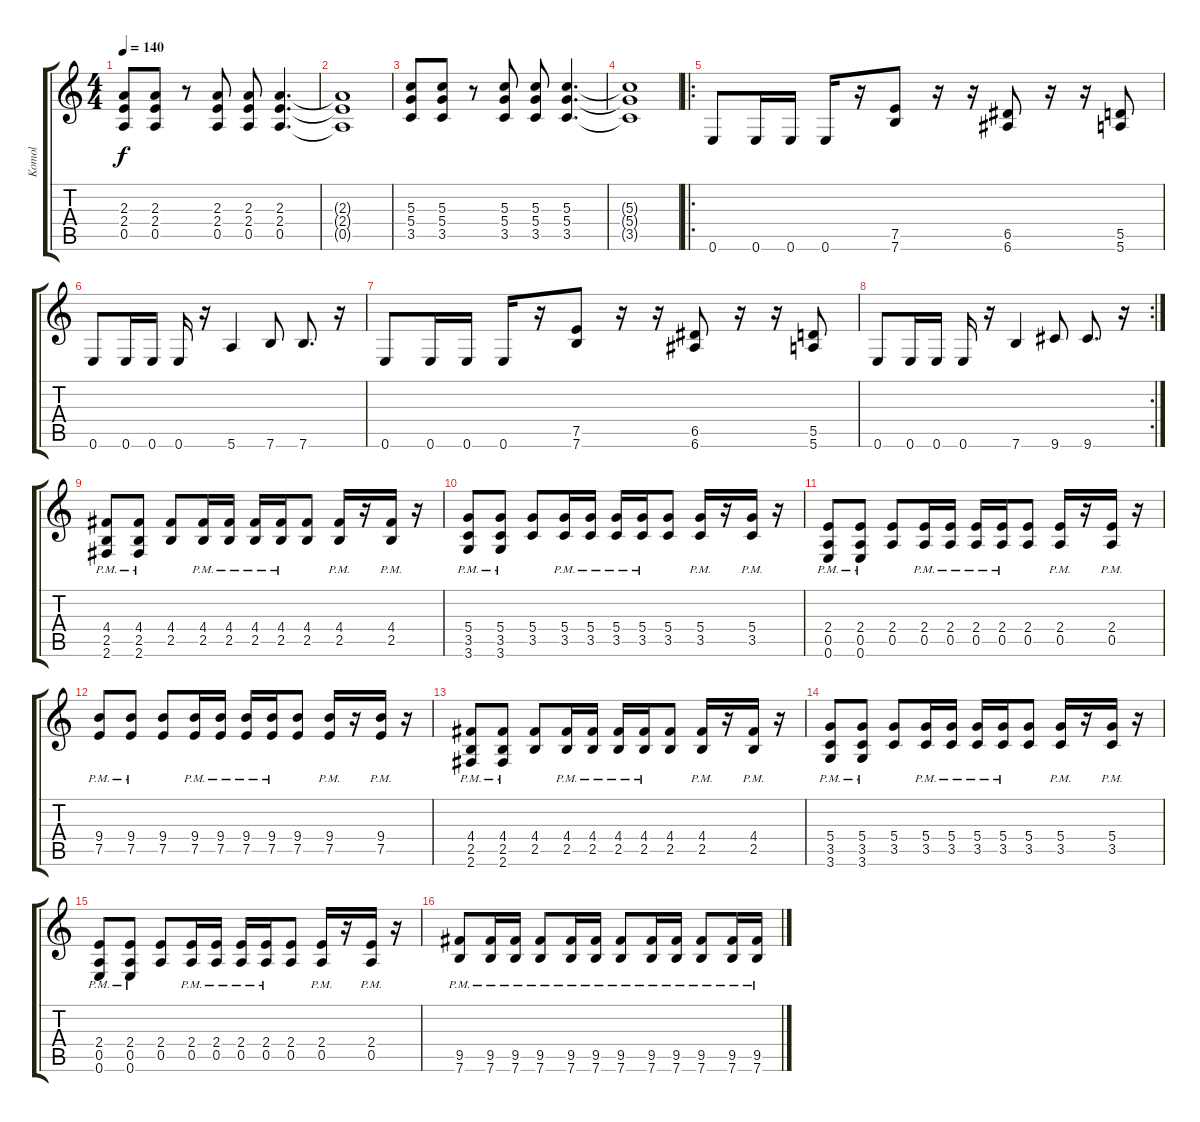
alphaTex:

\track ("Komol" "Komol") {instrument distortionguitar}
\staff {score tabs}
\tuning (E4 B3 G3 D3 A2 E2) {hide}
\ts (4 4)
\tempo 140
\clef g2
\ks c
(2.3 2.4 0.5).8{dy f} (2.3 2.4 0.5).8 r.8 (2.3 2.4 0.5).8 (2.3 2.4 0.5).8 (2.3 2.4 0.5).4{d} |
(2.3{t} 2.4{t} 0.5{t}).1 |
(5.3 5.4 3.5).8 (5.3 5.4 3.5).8 r.8 (5.3 5.4 3.5).8 (5.3 5.4 3.5).8 (5.3 5.4 3.5).4{d} |
(5.3{t} 5.4{t} 3.5{t}).1 |
\ro
0.6.8 0.6.16 0.6.16 0.6.16 r.16 (7.5 7.6).8 r.16 r.16 (6.5 6.6).8 r.16 r.16 (5.5 5.6).8 |
0.6.8 0.6.16 0.6.16 0.6.16 r.16 5.6.4 7.6.8 7.6.8{d} r.16 |
0.6.8 0.6.16 0.6.16 0.6.16 r.16 (7.5 7.6).8 r.16 r.16 (6.5 6.6).8 r.16 r.16 (5.5 5.6).8 |
\rc 2
0.6.8 0.6.16 0.6.16 0.6.16 r.16 7.6.4 9.6.8 9.6.8{d} r.16 |
(4.4{pm} 2.5{pm} 2.6{pm}).8 (4.4{pm} 2.5{pm} 2.6{pm}).8 (4.4 2.5).8 (4.4{pm} 2.5{pm}).16 (4.4{pm} 2.5{pm}).16 (4.4{pm} 2.5{pm}).16 (4.4{pm} 2.5{pm}).16 (4.4 2.5).8 (4.4{pm} 2.5{pm}).16 r.16 (4.4{pm} 2.5{pm}).16 r.16 |
(5.4{pm} 3.5{pm} 3.6{pm}).8 (5.4{pm} 3.5{pm} 3.6{pm}).8 (5.4 3.5).8 (5.4{pm} 3.5{pm}).16 (5.4{pm} 3.5{pm}).16 (5.4{pm} 3.5{pm}).16 (5.4{pm} 3.5{pm}).16 (5.4 3.5).8 (5.4{pm} 3.5{pm}).16 r.16 (5.4{pm} 3.5{pm}).16 r.16 |
(2.4{pm} 0.5{pm} 0.6{pm}).8 (2.4{pm} 0.5{pm} 0.6{pm}).8 (2.4 0.5).8 (2.4{pm} 0.5{pm}).16 (2.4{pm} 0.5{pm}).16 (2.4{pm} 0.5{pm}).16 (2.4{pm} 0.5{pm}).16 (2.4 0.5).8 (2.4{pm} 0.5{pm}).16 r.16 (2.4{pm} 0.5{pm}).16 r.16 |
(9.4{pm} 7.5{pm}).8 (9.4{pm} 7.5{pm}).8 (9.4 7.5).8 (9.4{pm} 7.5{pm}).16 (9.4{pm} 7.5{pm}).16 (9.4{pm} 7.5{pm}).16 (9.4{pm} 7.5{pm}).16 (9.4 7.5).8 (9.4{pm} 7.5{pm}).16 r.16 (9.4{pm} 7.5{pm}).16 r.16 |
(4.4{pm} 2.5{pm} 2.6{pm}).8 (4.4{pm} 2.5{pm} 2.6{pm}).8 (4.4 2.5).8 (4.4{pm} 2.5{pm}).16 (4.4{pm} 2.5{pm}).16 (4.4{pm} 2.5{pm}).16 (4.4{pm} 2.5{pm}).16 (4.4 2.5).8 (4.4{pm} 2.5{pm}).16 r.16 (4.4{pm} 2.5{pm}).16 r.16 |
(5.4{pm} 3.5{pm} 3.6{pm}).8 (5.4{pm} 3.5{pm} 3.6{pm}).8 (5.4 3.5).8 (5.4{pm} 3.5{pm}).16 (5.4{pm} 3.5{pm}).16 (5.4{pm} 3.5{pm}).16 (5.4{pm} 3.5{pm}).16 (5.4 3.5).8 (5.4{pm} 3.5{pm}).16 r.16 (5.4{pm} 3.5{pm}).16 r.16 |
(2.4{pm} 0.5{pm} 0.6{pm}).8 (2.4{pm} 0.5{pm} 0.6{pm}).8 (2.4 0.5).8 (2.4{pm} 0.5{pm}).16 (2.4{pm} 0.5{pm}).16 (2.4{pm} 0.5{pm}).16 (2.4{pm} 0.5{pm}).16 (2.4 0.5).8 (2.4{pm} 0.5{pm}).16 r.16 (2.4{pm} 0.5{pm}).16 r.16 |
(9.5{pm} 7.6{pm}).8 (9.5{pm} 7.6{pm}).16 (9.5{pm} 7.6{pm}).16 (9.5{pm} 7.6{pm}).8 (9.5{pm} 7.6{pm}).16 (9.5{pm} 7.6{pm}).16 (9.5{pm} 7.6{pm}).8 (9.5{pm} 7.6{pm}).16 (9.5{pm} 7.6{pm}).16 (9.5{pm} 7.6{pm}).8 (9.5{pm} 7.6{pm}).16 (9.5{pm} 7.6{pm}).16
